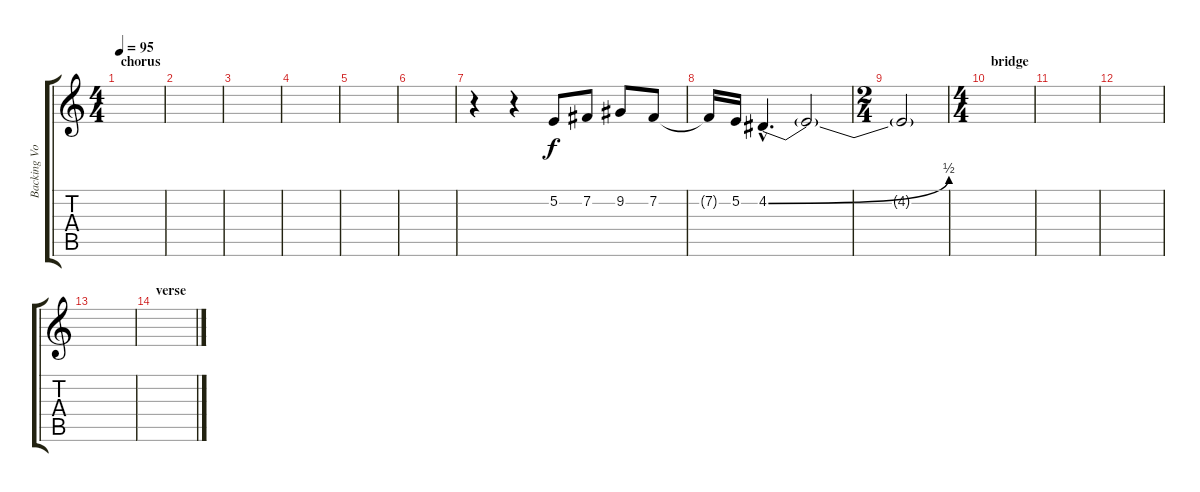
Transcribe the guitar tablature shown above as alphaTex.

\track ("Backing Vocals" "Backing Vo") {instrument choiraahs}
\staff {score tabs}
\tuning (E4 B3 G3 D3 A2 E2) {hide}
\ts (4 4)
\section ("" "chorus")
\tempo 95
\clef g2
\ks c
|
|
|
|
|
|
r.4 r.4 5.2.8 7.2.8 9.2.8 7.2.8 |
7.2{t}.16{volume 10} 5.2.16 4.2{be (bend 0 0 60 2) hac}.4{d} 4.2{t}.2 |
\ts (2 4)
4.2{t}.2 |
\ts (4 4)
\section ("" "bridge")
|
|
|
|
\section ("" "verse")
